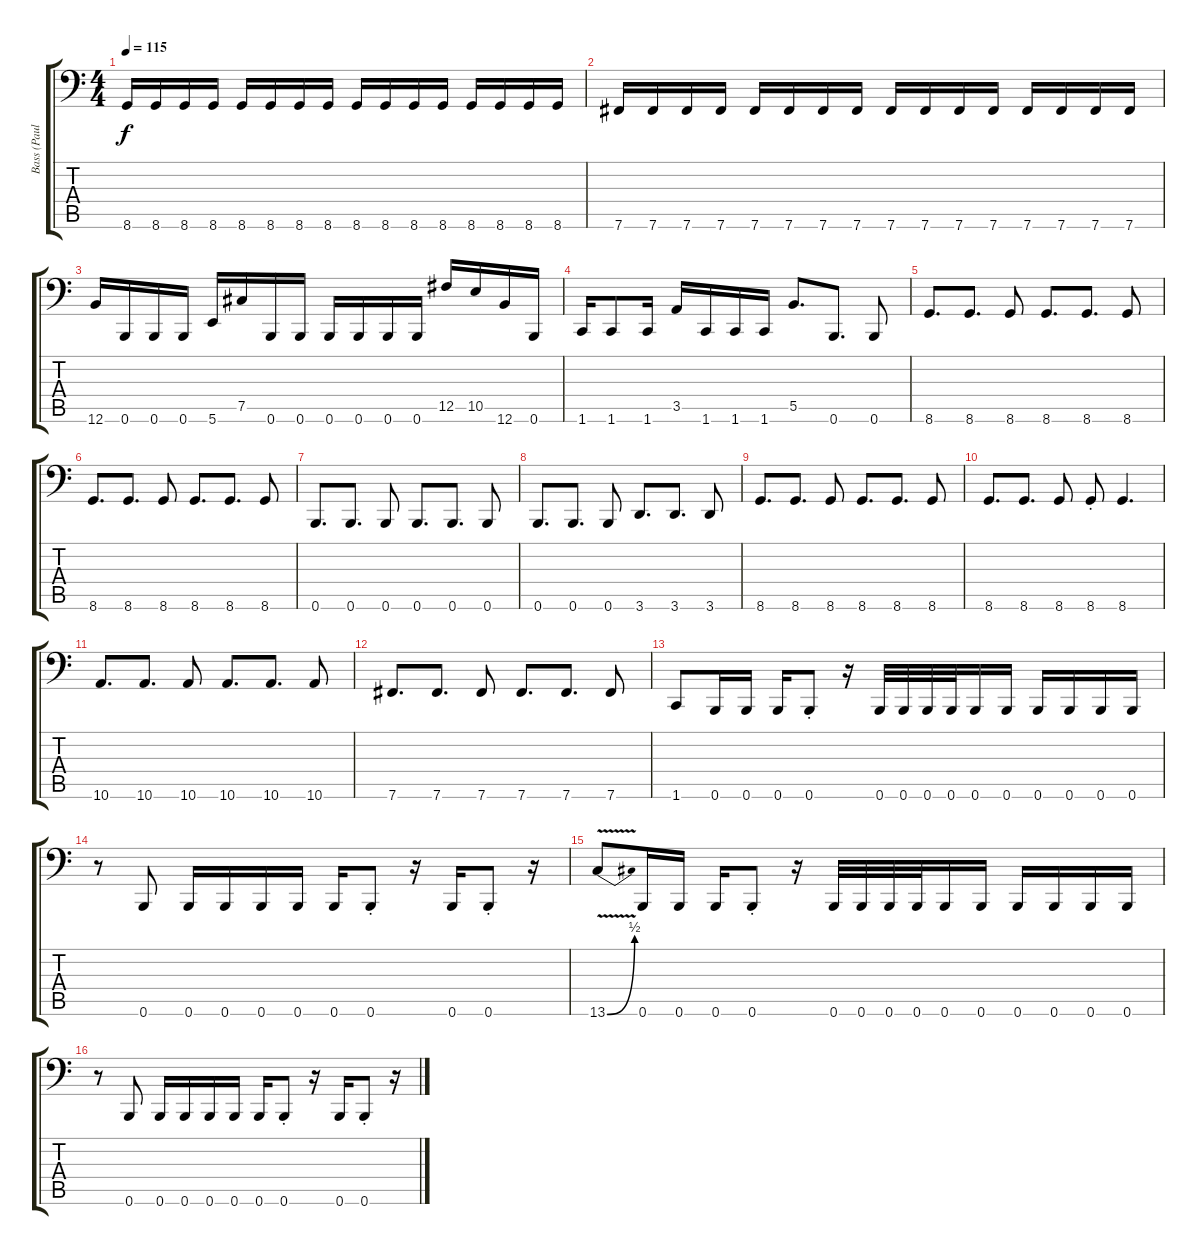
\track ("Bass (Paul)" "Bass (Paul") {instrument electricbassfinger}
\staff {score tabs}
\tuning (Db3 Ab2 E2 B1 Gb1 B0) {hide}
\ts (4 4)
\tempo 115
\clef f4
\ks c
8.6.16{dy f} 8.6.16 8.6.16 8.6.16 8.6.16 8.6.16 8.6.16 8.6.16 8.6.16 8.6.16 8.6.16 8.6.16 8.6.16 8.6.16 8.6.16 8.6.16 |
7.6.16 7.6.16 7.6.16 7.6.16 7.6.16 7.6.16 7.6.16 7.6.16 7.6.16 7.6.16 7.6.16 7.6.16 7.6.16 7.6.16 7.6.16 7.6.16 |
12.6.16 0.6.16 0.6.16 0.6.16 5.6.16 7.5.16 0.6.16 0.6.16 0.6.16 0.6.16 0.6.16 0.6.16 12.5.16 10.5.16 12.6.16 0.6.16 |
1.6.16 1.6.8 1.6.16 3.5.16 1.6.16 1.6.16 1.6.16 5.5.8{d} 0.6.8{d} 0.6.8 |
8.6.8{d} 8.6.8{d} 8.6.8 8.6.8{d} 8.6.8{d} 8.6.8 |
8.6.8{d} 8.6.8{d} 8.6.8 8.6.8{d} 8.6.8{d} 8.6.8 |
0.6.8{d} 0.6.8{d} 0.6.8 0.6.8{d} 0.6.8{d} 0.6.8 |
0.6.8{d} 0.6.8{d} 0.6.8 3.6.8{d} 3.6.8{d} 3.6.8 |
8.6.8{d} 8.6.8{d} 8.6.8 8.6.8{d} 8.6.8{d} 8.6.8 |
8.6.8{d} 8.6.8{d} 8.6.8 8.6{st}.8 8.6.4{d} |
10.6.8{d} 10.6.8{d} 10.6.8 10.6.8{d} 10.6.8{d} 10.6.8 |
7.6.8{d} 7.6.8{d} 7.6.8 7.6.8{d} 7.6.8{d} 7.6.8 |
1.6.8 0.6.16 0.6.16 0.6.16 0.6{st}.8 r.16 0.6.32 0.6.32 0.6.32 0.6.32 0.6.16 0.6.16 0.6.16 0.6.16 0.6.16 0.6.16 |
r.8 0.6.8 0.6.16 0.6.16 0.6.16 0.6.16 0.6.16 0.6{st}.8 r.16 0.6.16 0.6{st}.8 r.16 |
13.6{be (bend 0 0 60 2) v}.8 0.6.16 0.6.16 0.6.16 0.6{st}.8 r.16 0.6.32 0.6.32 0.6.32 0.6.32 0.6.16 0.6.16 0.6.16 0.6.16 0.6.16 0.6.16 |
r.8 0.6.8 0.6.16 0.6.16 0.6.16 0.6.16 0.6.16 0.6{st}.8 r.16 0.6.16 0.6{st}.8 r.16
